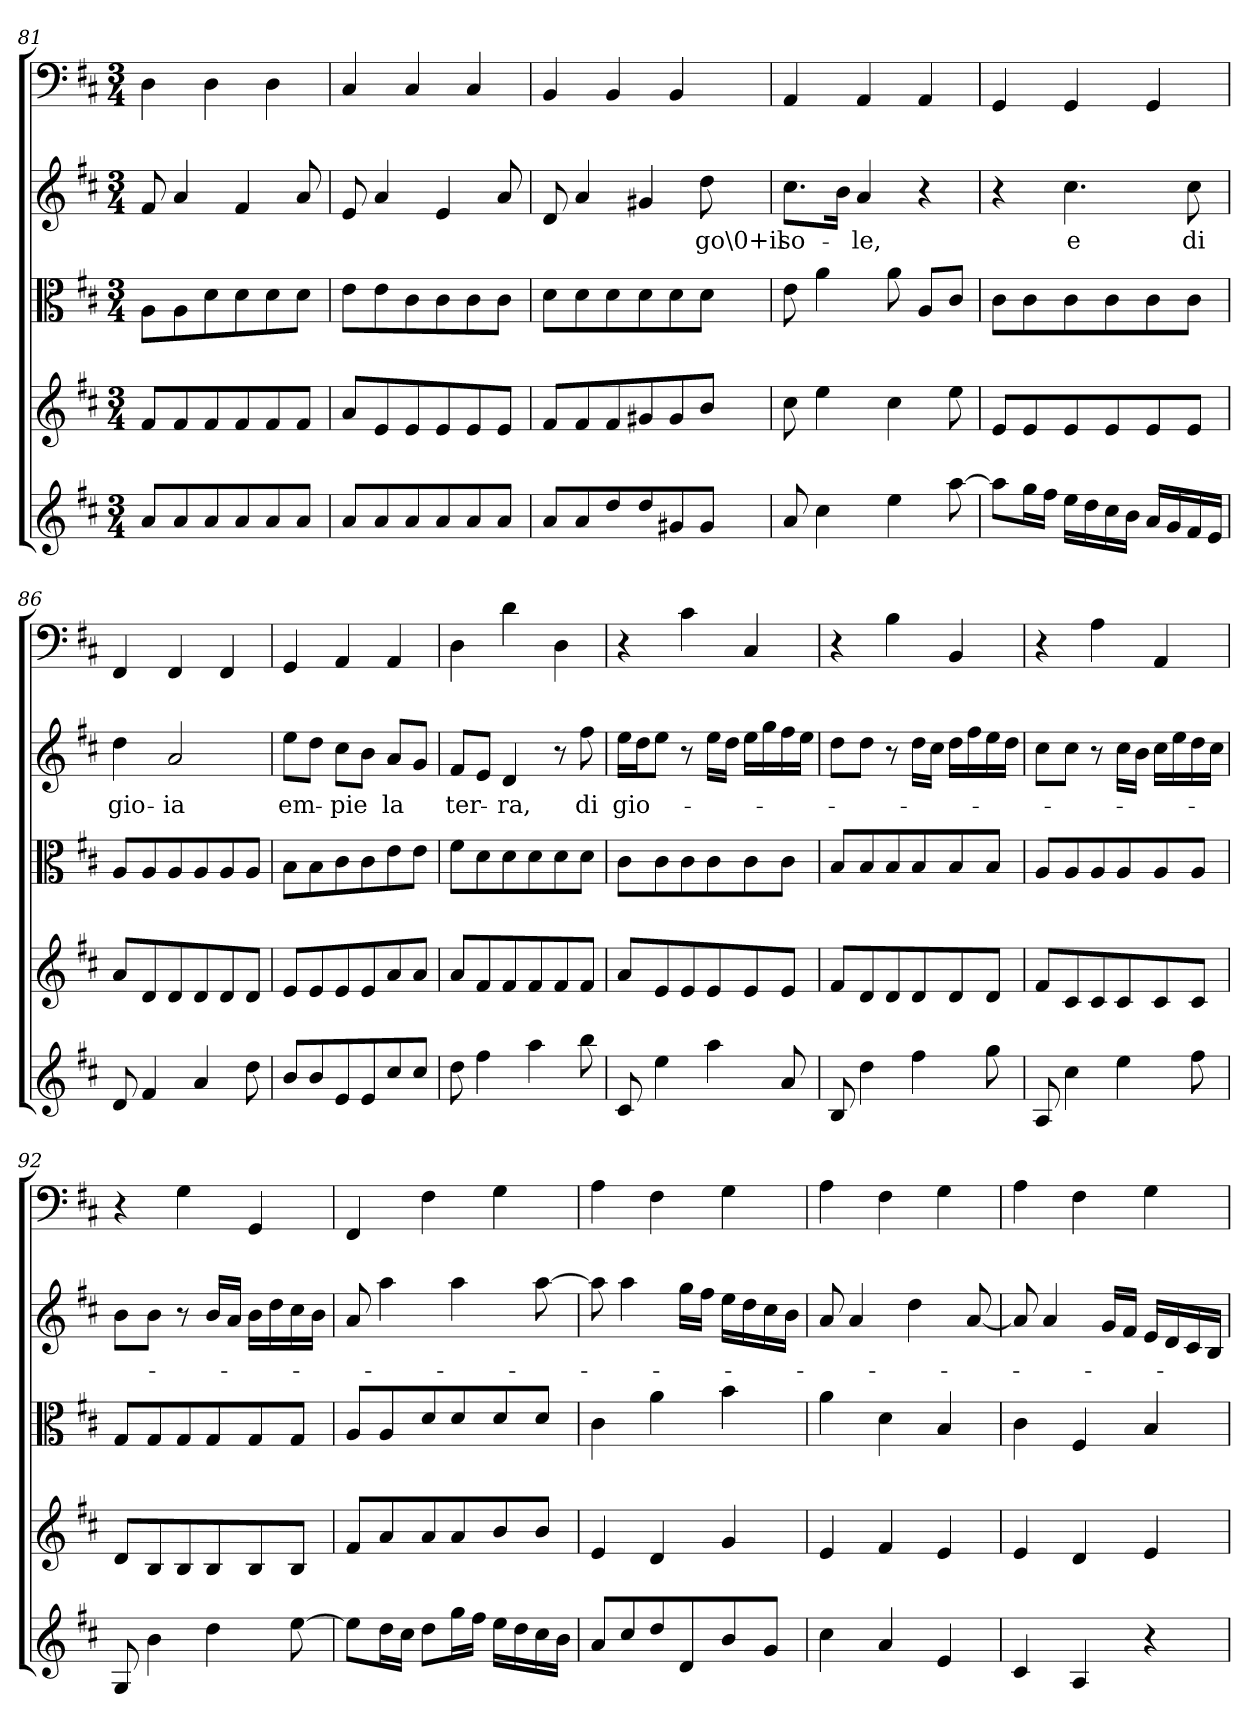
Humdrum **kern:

**kern	**kern	**kern	**kern	**text	**kern
*part5	*part4	*part3	*part2	*part2	*part1
*staff5	*staff4	*staff3	*staff2	*staff2	*staff1
*clefG2	*clefG2	*clefC3	*clefG2	*	*clefF4
*k[f#c#]	*k[f#c#]	*k[f#c#]	*k[f#c#]	*	*k[f#c#]
*D:	*D:	*D:	*D:	*	*D:
*M3/4	*M3/4	*M3/4	*M3/4	*	*M3/4
=81	=81	=81	=81	=81	=81
8a/L	8f#/L	8A\L	8f#/	.	4D\
8a/	8f#/	8A\	4a/	.	.
8a/	8f#/	8d\	.	.	4D\
8a/	8f#/	8d\	4f#/	.	.
8a/	8f#/	8d\	.	.	4D\
8a/J	8f#/J	8d\J	8a/	.	.
=82	=82	=82	=82	=82	=82
8a/L	8a/L	8e\L	8e/	.	4C#/
8a/	8e/	8e\	4a/	.	.
8a/	8e/	8c#\	.	.	4C#/
8a/	8e/	8c#\	4e/	.	.
8a/	8e/	8c#\	.	.	4C#/
8a/J	8e/J	8c#\J	8a/	.	.
=83	=83	=83	=83	=83	=83
8a/L	8f#/L	8d\L	8d/	.	4BB/
8a/	8f#/	8d\	4a/	.	.
8dd/	8f#/	8d\	.	.	4BB/
8dd/	8g#X/	8d\	4g#X/	.	.
8g#X/	8g#/	8d\	.	.	4BB/
8g#/J	8b/J	8d\J	8dd\	-go\0+il	.
=84	=84	=84	=84	=84	=84
8a/	8cc#\	8e\	8.cc#\L	so-	4AA/
4cc#\	4ee\	4a\	.	.	.
.	.	.	16b\Jk	.	.
.	.	.	4a/	-le,	4AA/
4ee\	4cc#\	8a\	.	.	.
.	.	8A/L	4r	.	4AA/
[8aa\	8ee\	8c#/J	.	.	.
=85	=85	=85	=85	=85	=85
8aa\L]	8e/L	8c#\L	4r	.	4GG/
16gg\L	8e/	8c#\	.	.	.
16ff#\JJ	.	.	.	.	.
16ee\LL	8e/	8c#\	4.cc#\	e	4GG/
16dd\	.	.	.	.	.
16cc#\	8e/	8c#\	.	.	.
16b\JJ	.	.	.	.	.
16a/LL	8e/	8c#\	.	.	4GG/
16g/	.	.	.	.	.
16f#/	8e/J	8c#\J	8cc#\	di	.
16e/JJ	.	.	.	.	.
=86	=86	=86	=86	=86	=86
8d/	8a/L	8A/L	4dd\	gio-	4FF#/
4f#/	8d/	8A/	.	.	.
.	8d/	8A/	2a/	-ia	4FF#/
4a/	8d/	8A/	.	.	.
.	8d/	8A/	.	.	4FF#/
8dd\	8d/J	8A/J	.	.	.
=87	=87	=87	=87	=87	=87
8b/L	8e/L	8B\L	8ee\L	em-	4GG/
8b/	8e/	8B\	8dd\J	.	.
8e/	8e/	8c#\	8cc#\L	-pie	4AA/
8e/	8e/	8c#\	8b\J	.	.
8cc#/	8a/	8e\	8a/L	la	4AA/
8cc#/J	8a/J	8e\J	8g/J	.	.
=88	=88	=88	=88	=88	=88
8dd\	8a/L	8f#\L	8f#/L	ter-	4D\
4ff#\	8f#/	8d\	8e/J	.	.
.	8f#/	8d\	4d/	-ra,	4d\
4aa\	8f#/	8d\	.	.	.
.	8f#/	8d\	8r	.	4D\
8bb\	8f#/J	8d\J	8ff#\	di	.
=89	=89	=89	=89	=89	=89
8c#/	8a/L	8c#\L	16ee\LL	gio-	4r
.	.	.	16dd\J	.	.
4ee\	8e/	8c#\	8ee\J	.	.
.	8e/	8c#\	8r	.	4c#\
4aa\	8e/	8c#\	16ee\LL	.	.
.	.	.	16dd\JJ	.	.
.	8e/	8c#\	16ee\LL	.	4C#/
.	.	.	16gg\	.	.
8a/	8e/J	8c#\J	16ff#\	.	.
.	.	.	16ee\JJ	.	.
=90	=90	=90	=90	=90	=90
8B/	8f#/L	8B/L	8dd\L	.	4r
4dd\	8d/	8B/	8dd\J	.	.
.	8d/	8B/	8r	.	4B\
4ff#\	8d/	8B/	16dd\LL	.	.
.	.	.	16cc#\JJ	.	.
.	8d/	8B/	16dd\LL	.	4BB/
.	.	.	16ff#\	.	.
8gg\	8d/J	8B/J	16ee\	.	.
.	.	.	16dd\JJ	.	.
=91	=91	=91	=91	=91	=91
8A/	8f#/L	8A/L	8cc#\L	.	4r
4cc#\	8c#/	8A/	8cc#\J	.	.
.	8c#/	8A/	8r	.	4A\
4ee\	8c#/	8A/	16cc#\LL	.	.
.	.	.	16b\JJ	.	.
.	8c#/	8A/	16cc#\LL	.	4AA/
.	.	.	16ee\	.	.
8ff#\	8c#/J	8A/J	16dd\	.	.
.	.	.	16cc#\JJ	.	.
=92	=92	=92	=92	=92	=92
8G/	8d/L	8G/L	8b\L	.	4r
4b\	8B/	8G/	8b\J	.	.
.	8B/	8G/	8r	.	4G\
4dd\	8B/	8G/	16b/LL	.	.
.	.	.	16a/JJ	.	.
.	8B/	8G/	16b\LL	.	4GG/
.	.	.	16dd\	.	.
[8ee\	8B/J	8G/J	16cc#\	.	.
.	.	.	16b\JJ	.	.
=93	=93	=93	=93	=93	=93
8ee\L]	8f#/L	8A/L	8a/	.	4FF#/
16dd\L	8a/	8A/	4aa\	.	.
16cc#\JJ	.	.	.	.	.
8dd\L	8a/	8d/	.	.	4F#\
16gg\L	8a/	8d/	4aa\	.	.
16ff#\JJ	.	.	.	.	.
16ee\LL	8b/	8d/	.	.	4G\
16dd\	.	.	.	.	.
16cc#\	8b/J	8d/J	[8aa\	.	.
16b\JJ	.	.	.	.	.
=94	=94	=94	=94	=94	=94
8a/L	4e/	4c#\	8aa\]	.	4A\
8cc#/	.	.	4aa\	.	.
8dd/	4d/	4a\	.	.	4F#\
8d/	.	.	16gg\LL	.	.
.	.	.	16ff#\JJ	.	.
8b/	4g/	4b\	16ee\LL	.	4G\
.	.	.	16dd\	.	.
8g/J	.	.	16cc#\	.	.
.	.	.	16b\JJ	.	.
=95	=95	=95	=95	=95	=95
4cc#\	4e/	4a\	8a/	.	4A\
.	.	.	4a/	.	.
4a/	4f#/	4d\	.	.	4F#\
.	.	.	4dd\	.	.
4e/	4e/	4B/	.	.	4G\
.	.	.	[8a/	.	.
=96	=96	=96	=96	=96	=96
4c#/	4e/	4c#\	8a/]	.	4A\
.	.	.	4a/	.	.
4A/	4d/	4F#/	.	.	4F#\
.	.	.	16g/LL	.	.
.	.	.	16f#/JJ	.	.
4r	4e/	4B/	16e/LL	.	4G\
.	.	.	16d/	.	.
.	.	.	16c#/	.	.
.	.	.	16B/JJ	.	.
=	=	=	=	=	=
*-	*-	*-	*-	*-	*-
